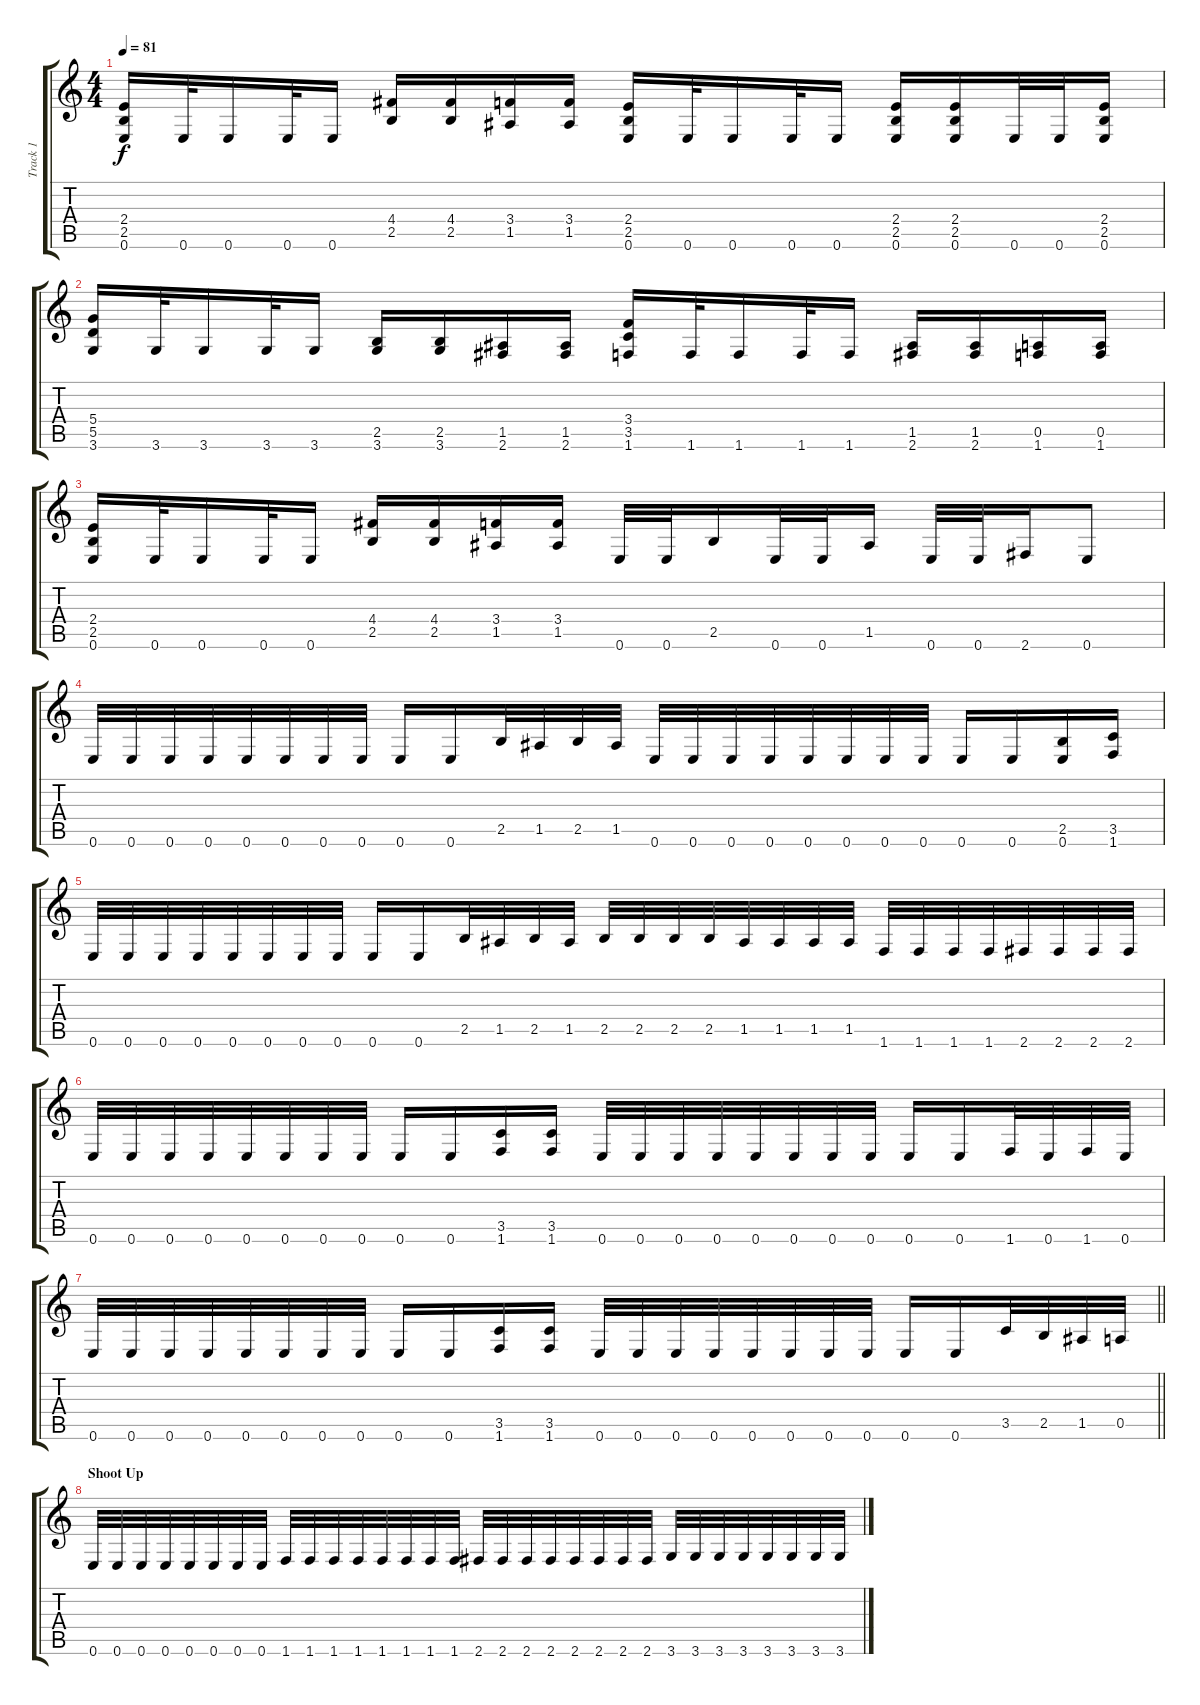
\track ("Track 1" "Track 1") {instrument acousticguitarsteel}
\staff {score tabs}
\tuning (E4 B3 G3 D3 A2 E2) {hide}
\ts (4 4)
\tempo 81
\clef g2
\ks c
(2.4 2.5 0.6).16{dy f} 0.6.32 0.6.16 0.6.32 0.6.16 (4.4 2.5).16 (4.4 2.5).16 (3.4 1.5).16 (3.4 1.5).16 (2.4 2.5 0.6).16 0.6.32 0.6.16 0.6.32 0.6.16 (2.4 2.5 0.6).16 (2.4 2.5 0.6).16 0.6.32 0.6.32 (2.4 2.5 0.6).16 |
(5.4 5.5 3.6).16 3.6.32 3.6.16 3.6.32 3.6.16 (2.5 3.6).16 (2.5 3.6).16 (1.5 2.6).16 (1.5 2.6).16 (3.4 3.5 1.6).16 1.6.32 1.6.16 1.6.32 1.6.16 (1.5 2.6).16 (1.5 2.6).16 (0.5 1.6).16 (0.5 1.6).16 |
(2.4 2.5 0.6).16 0.6.32 0.6.16 0.6.32 0.6.16 (4.4 2.5).16 (4.4 2.5).16 (3.4 1.5).16 (3.4 1.5).16 0.6.32 0.6.32 2.5.16 0.6.32 0.6.32 1.5.16 0.6.32 0.6.32 2.6.16 0.6.8 |
0.6.32 0.6.32 0.6.32 0.6.32 0.6.32 0.6.32 0.6.32 0.6.32 0.6.16 0.6.16 2.5.32 1.5.32 2.5.32 1.5.32 0.6.32 0.6.32 0.6.32 0.6.32 0.6.32 0.6.32 0.6.32 0.6.32 0.6.16 0.6.16 (2.5 0.6).16 (3.5 1.6).16 |
0.6.32 0.6.32 0.6.32 0.6.32 0.6.32 0.6.32 0.6.32 0.6.32 0.6.16 0.6.16 2.5.32 1.5.32 2.5.32 1.5.32 2.5.32 2.5.32 2.5.32 2.5.32 1.5.32 1.5.32 1.5.32 1.5.32 1.6.32 1.6.32 1.6.32 1.6.32 2.6.32 2.6.32 2.6.32 2.6.32 |
0.6.32 0.6.32 0.6.32 0.6.32 0.6.32 0.6.32 0.6.32 0.6.32 0.6.16 0.6.16 (3.5 1.6).16 (3.5 1.6).16 0.6.32 0.6.32 0.6.32 0.6.32 0.6.32 0.6.32 0.6.32 0.6.32 0.6.16 0.6.16 1.6.32 0.6.32 1.6.32 0.6.32 |
\barLineRight lightlight
0.6.32 0.6.32 0.6.32 0.6.32 0.6.32 0.6.32 0.6.32 0.6.32 0.6.16 0.6.16 (3.5 1.6).16 (3.5 1.6).16 0.6.32 0.6.32 0.6.32 0.6.32 0.6.32 0.6.32 0.6.32 0.6.32 0.6.16 0.6.16 3.5.32 2.5.32 1.5.32 0.5.32 |
\section ("" "Shoot Up")
0.6.32 0.6.32 0.6.32 0.6.32 0.6.32 0.6.32 0.6.32 0.6.32 1.6.32 1.6.32 1.6.32 1.6.32 1.6.32 1.6.32 1.6.32 1.6.32 2.6.32 2.6.32 2.6.32 2.6.32 2.6.32 2.6.32 2.6.32 2.6.32 3.6.32 3.6.32 3.6.32 3.6.32 3.6.32 3.6.32 3.6.32 3.6.32
